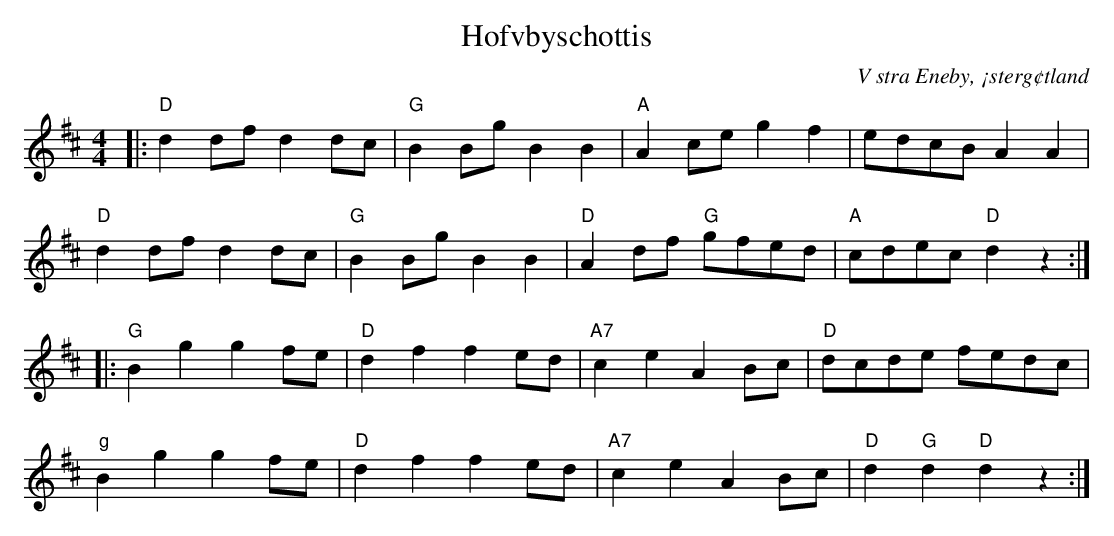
X:1
T:Hofvbyschottis
O:V stra Eneby, ¡sterg¢tland
M:4/4
L:1/8
K:D
|: "D"d2dfd2dc | "G"B2BgB2B2 | "A"A2ceg2f2 | edcBA2A2 |
   "D"d2dfd2dc | "G"B2BgB2B2 | "D"A2df "G"gfed | "A"cdec"D"d2z2:|
|: "G"B2g2g2fe | "D"d2f2f2ed | "A7"c2e2A2Bc | "D"dcde fedc |
   "g"B2g2g2fe | "D"d2f2f2ed | "A7"c2e2A2Bc | "D"d2"G"d2"D"d2z2:|
